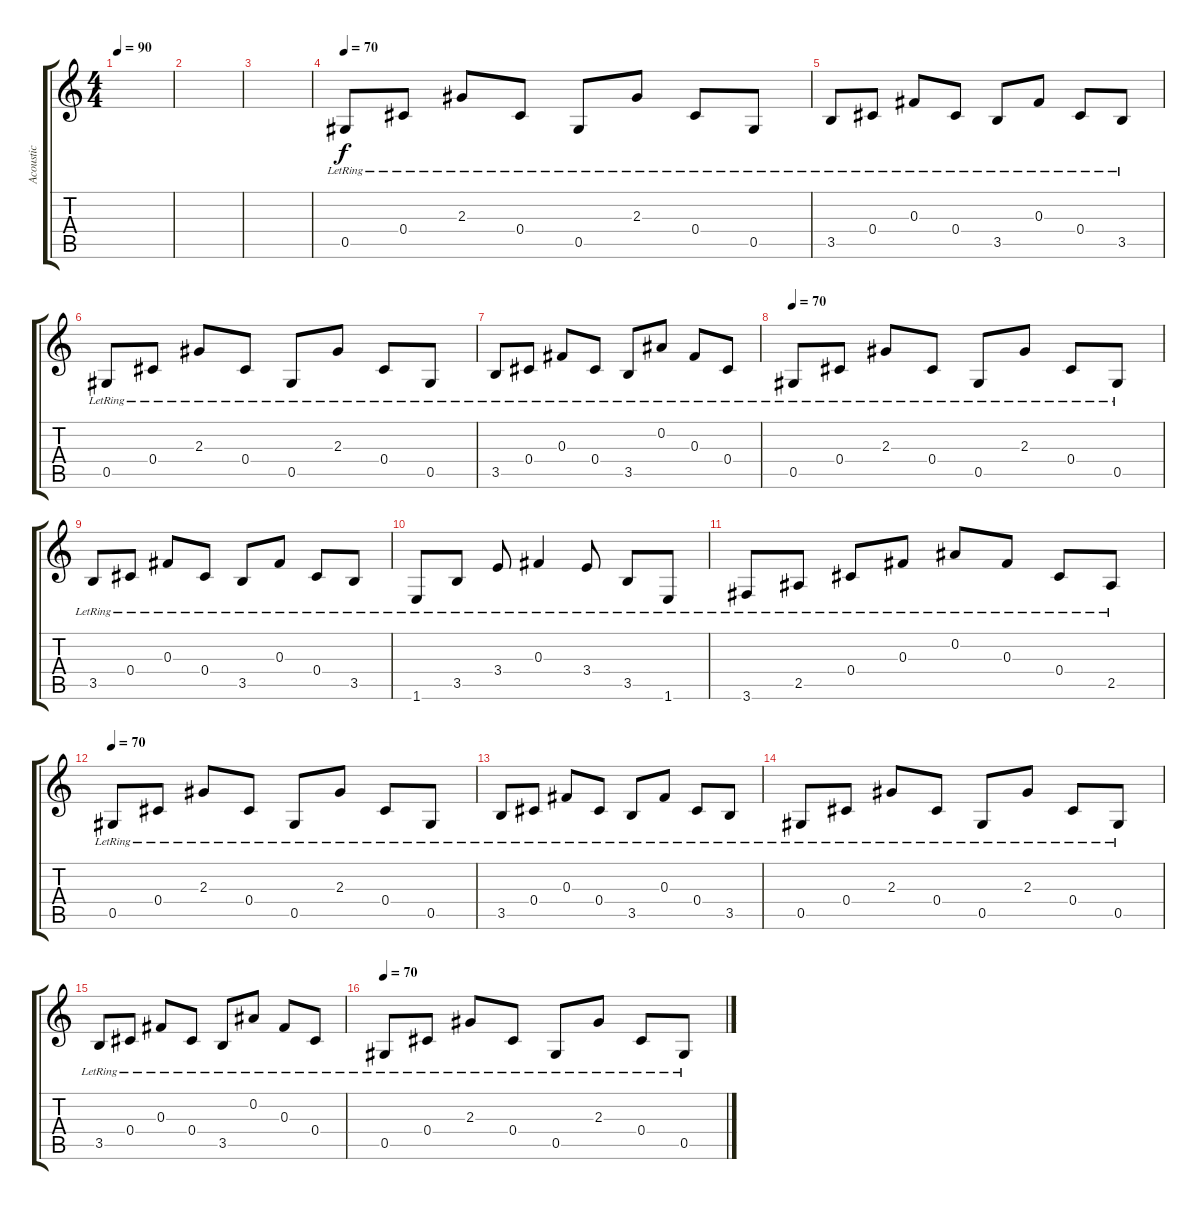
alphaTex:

\track ("Acoustic" "Acoustic") {instrument acousticguitarsteel}
\staff {score tabs}
\tuning (Eb4 Bb3 Gb3 Db3 Ab2 Eb2) {hide}
\ts (4 4)
\tempo 90
\clef g2
\ks c
|
|
|
\tempo 70
0.5{lr}.8 0.4{lr}.8 2.3{lr}.8 0.4{lr}.8 0.5{lr}.8 2.3{lr}.8 0.4{lr}.8 0.5{lr}.8 |
3.5{lr}.8 0.4{lr}.8 0.3{lr}.8 0.4{lr}.8 3.5{lr}.8 0.3{lr}.8 0.4{lr}.8 3.5{lr}.8 |
0.5{lr}.8 0.4{lr}.8 2.3{lr}.8 0.4{lr}.8 0.5{lr}.8 2.3{lr}.8 0.4{lr}.8 0.5{lr}.8 |
3.5{lr}.8 0.4{lr}.8 0.3{lr}.8 0.4{lr}.8 3.5{lr}.8 0.2{lr}.8 0.3{lr}.8 0.4{lr}.8 |
\tempo 70
0.5{lr}.8 0.4{lr}.8 2.3{lr}.8 0.4{lr}.8 0.5{lr}.8 2.3{lr}.8 0.4{lr}.8 0.5{lr}.8 |
3.5{lr}.8 0.4{lr}.8 0.3{lr}.8 0.4{lr}.8 3.5{lr}.8 0.3{lr}.8 0.4{lr}.8 3.5{lr}.8 |
1.6{lr}.8 3.5{lr}.8 3.4{lr}.8 0.3{lr}.4 3.4{lr}.8 3.5{lr}.8 1.6{lr}.8 |
3.6{lr}.8 2.5{lr}.8 0.4{lr}.8 0.3{lr}.8 0.2{lr}.8 0.3{lr}.8 0.4{lr}.8 2.5{lr}.8 |
\tempo 70
0.5{lr}.8 0.4{lr}.8 2.3{lr}.8 0.4{lr}.8 0.5{lr}.8 2.3{lr}.8 0.4{lr}.8 0.5{lr}.8 |
3.5{lr}.8 0.4{lr}.8 0.3{lr}.8 0.4{lr}.8 3.5{lr}.8 0.3{lr}.8 0.4{lr}.8 3.5{lr}.8 |
0.5{lr}.8 0.4{lr}.8 2.3{lr}.8 0.4{lr}.8 0.5{lr}.8 2.3{lr}.8 0.4{lr}.8 0.5{lr}.8 |
3.5{lr}.8 0.4{lr}.8 0.3{lr}.8 0.4{lr}.8 3.5{lr}.8 0.2{lr}.8 0.3{lr}.8 0.4{lr}.8 |
\tempo 70
0.5{lr}.8 0.4{lr}.8 2.3{lr}.8 0.4{lr}.8 0.5{lr}.8 2.3{lr}.8 0.4{lr}.8 0.5{lr}.8
